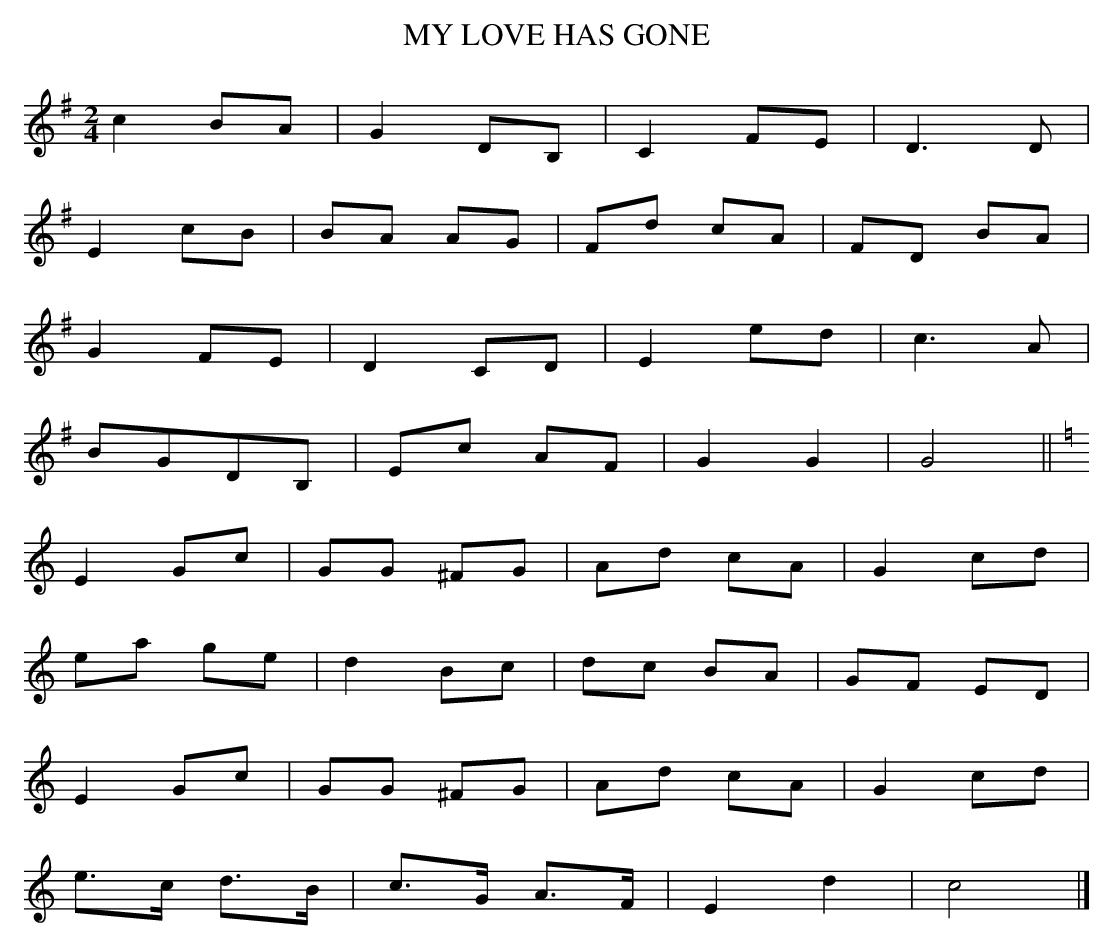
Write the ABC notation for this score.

X:1
T:MY LOVE HAS GONE
Y:"slow"
M:2/4
L:1/16
K:G
c4 B2A2|G4 D2B,2|C4 F2E2|D6D2|
E4 c2B2|B2A2 A2G2|F2d2 c2A2|F2D2 B2A2|
G4 F2E2|D4 C2D2|E4 e2d2|c6 A2|
B2G2D2B,2|E2c2 A2F2|G4 G4|G8||
K:C
E4 G2c2|G2G2 ^F2G2|A2d2 c2A2|G4c2d2|
e2a2 g2e2|d4 B2c2|d2c2 B2A2|G2F2 E2D2|
E4 G2c2|G2G2 ^F2G2|A2d2 c2A2|G4c2d2|
e3c d3B|c3G A3F|E4d4|c8|]
